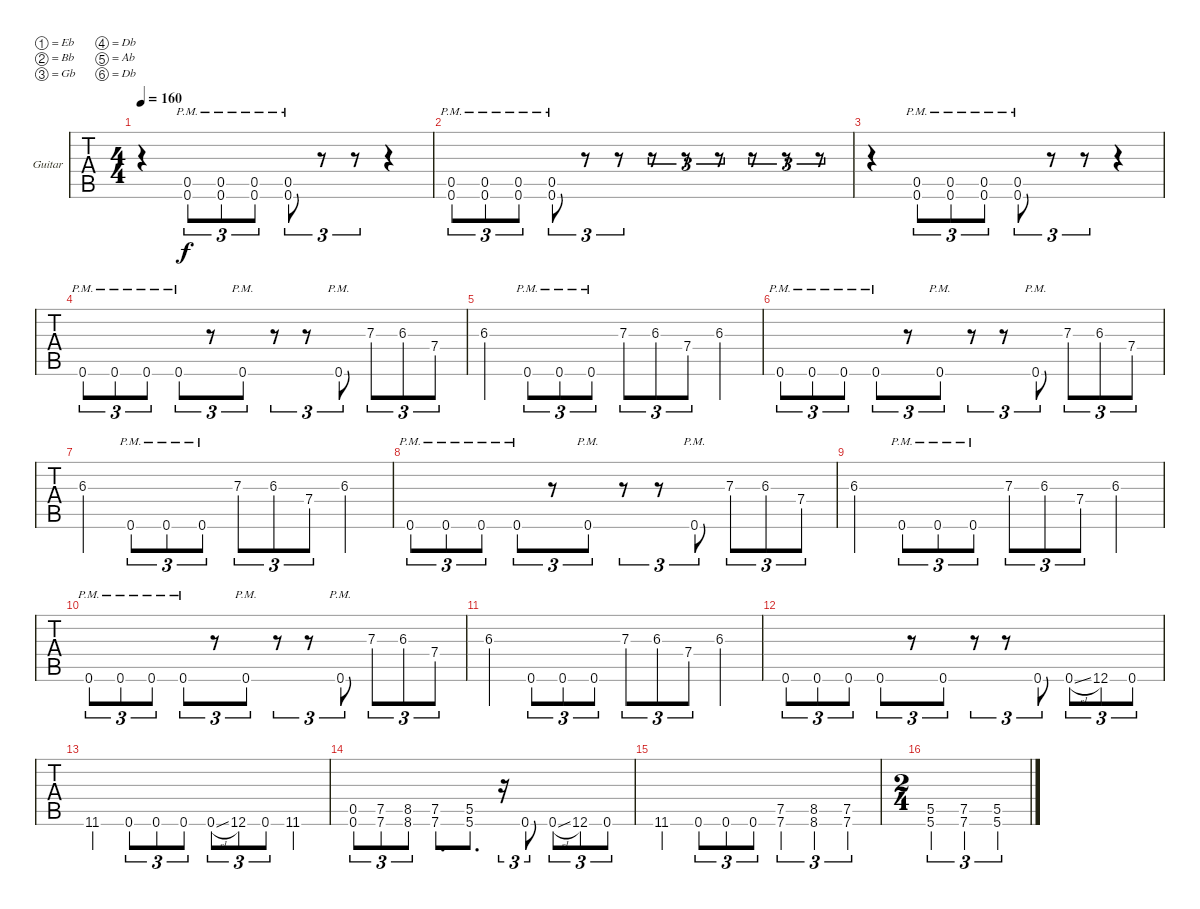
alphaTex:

\bracketExtendMode groupsimilarinstruments
\firstSystemTrackNameOrientation horizontal
\otherSystemsTrackNameOrientation horizontal
\track ("Felipe" "Guitar") {instrument distortionguitar}
\staff {tabs}
\tuning (Eb4 Bb3 Gb3 Db3 Ab2 Db2)
\ts (4 4)
\tempo 160
\clef g2
\ks c
r.4{dy f} (0.5{pm acc #} 0.6{pm acc #}).8{tu (3 2)} (0.5{pm acc #} 0.6{pm acc #}).8{tu (3 2)} (0.5{pm acc #} 0.6{pm acc #}).8{tu (3 2)} (0.5{pm acc #} 0.6{pm acc #}).8{tu (3 2)} r.8{tu (3 2)} r.8{tu (3 2)} r.4 |
(0.5{pm acc #} 0.6{pm acc #}).8{tu (3 2)} (0.5{pm acc #} 0.6{pm acc #}).8{tu (3 2)} (0.5{pm acc #} 0.6{pm acc #}).8{tu (3 2)} (0.5{pm acc #} 0.6{pm acc #}).8{tu (3 2)} r.8{tu (3 2)} r.8{tu (3 2)} r.8{tu (3 2)} r.8{tu (3 2)} r.8{tu (3 2)} r.8{tu (3 2)} r.8{tu (3 2)} r.8{tu (3 2)} |
r.4 (0.5{pm acc #} 0.6{pm acc #}).8{tu (3 2)} (0.5{pm acc #} 0.6{pm acc #}).8{tu (3 2)} (0.5{pm acc #} 0.6{pm acc #}).8{tu (3 2)} (0.5{pm acc #} 0.6{pm acc #}).8{tu (3 2)} r.8{tu (3 2)} r.8{tu (3 2)} r.4 |
0.6{pm acc #}.8{tu (3 2)} 0.6{pm acc #}.8{tu (3 2)} 0.6{pm acc #}.8{tu (3 2)} 0.6{pm acc #}.8{tu (3 2)} r.8{tu (3 2)} 0.6{pm acc #}.8{tu (3 2)} r.8{tu (3 2)} r.8{tu (3 2)} 0.6{pm acc #}.8{tu (3 2)} 7.3{acc #}.8{tu (3 2)} 6.3.8{tu (3 2)} 7.4{acc #}.8{tu (3 2)} |
6.3.4 0.6{pm acc #}.8{tu (3 2)} 0.6{pm acc #}.8{tu (3 2)} 0.6{pm acc #}.8{tu (3 2)} 7.3{acc #}.8{tu (3 2)} 6.3.8{tu (3 2)} 7.4{acc #}.8{tu (3 2)} 6.3.4 |
0.6{pm acc #}.8{tu (3 2)} 0.6{pm acc #}.8{tu (3 2)} 0.6{pm acc #}.8{tu (3 2)} 0.6{pm acc #}.8{tu (3 2)} r.8{tu (3 2)} 0.6{pm acc #}.8{tu (3 2)} r.8{tu (3 2)} r.8{tu (3 2)} 0.6{pm acc #}.8{tu (3 2)} 7.3{acc #}.8{tu (3 2)} 6.3.8{tu (3 2)} 7.4{acc #}.8{tu (3 2)} |
6.3.4 0.6{pm acc #}.8{tu (3 2)} 0.6{pm acc #}.8{tu (3 2)} 0.6{pm acc #}.8{tu (3 2)} 7.3{acc #}.8{tu (3 2)} 6.3.8{tu (3 2)} 7.4{acc #}.8{tu (3 2)} 6.3.4 |
0.6{pm acc #}.8{tu (3 2)} 0.6{pm acc #}.8{tu (3 2)} 0.6{pm acc #}.8{tu (3 2)} 0.6{pm acc #}.8{tu (3 2)} r.8{tu (3 2)} 0.6{pm acc #}.8{tu (3 2)} r.8{tu (3 2)} r.8{tu (3 2)} 0.6{pm acc #}.8{tu (3 2)} 7.3{acc #}.8{tu (3 2)} 6.3.8{tu (3 2)} 7.4{acc #}.8{tu (3 2)} |
6.3.4 0.6{pm acc #}.8{tu (3 2)} 0.6{pm acc #}.8{tu (3 2)} 0.6{pm acc #}.8{tu (3 2)} 7.3{acc #}.8{tu (3 2)} 6.3.8{tu (3 2)} 7.4{acc #}.8{tu (3 2)} 6.3.4 |
0.6{pm acc #}.8{tu (3 2)} 0.6{pm acc #}.8{tu (3 2)} 0.6{pm acc #}.8{tu (3 2)} 0.6{pm acc #}.8{tu (3 2)} r.8{tu (3 2)} 0.6{pm acc #}.8{tu (3 2)} r.8{tu (3 2)} r.8{tu (3 2)} 0.6{pm acc #}.8{tu (3 2)} 7.3{acc #}.8{tu (3 2)} 6.3.8{tu (3 2)} 7.4{acc #}.8{tu (3 2)} |
6.3.4 0.6{acc #}.8{tu (3 2)} 0.6{acc #}.8{tu (3 2)} 0.6{acc #}.8{tu (3 2)} 7.3{acc #}.8{tu (3 2)} 6.3.8{tu (3 2)} 7.4{acc #}.8{tu (3 2)} 6.3.4 |
0.6{acc #}.8{tu (3 2)} 0.6{acc #}.8{tu (3 2)} 0.6{acc #}.8{tu (3 2)} 0.6{acc #}.8{tu (3 2)} r.8{tu (3 2)} 0.6{acc #}.8{tu (3 2)} r.8{tu (3 2)} r.8{tu (3 2)} 0.6{acc #}.8{tu (3 2)} 0.6{sl acc #}.8{tu (3 2)} 12.6{acc #}.8{tu (3 2)} 0.6{acc #}.8{tu (3 2)} |
11.6.4 0.6{acc #}.8{tu (3 2)} 0.6{acc #}.8{tu (3 2)} 0.6{acc #}.8{tu (3 2)} 0.6{sl acc #}.8{tu (3 2)} 12.6{acc #}.8{tu (3 2)} 0.6{acc #}.8{tu (3 2)} 11.6.4 |
(0.6{acc #} 0.5{acc #}).8{tu (3 2)} (7.6{acc #} 7.5{acc #}).8{tu (3 2)} (8.6 8.5).8{tu (3 2)} (7.6{acc #} 7.5{acc #}).8{d} (5.6{acc #} 5.5{acc #}).8{d} r.16{tu (3 2)} 0.6{acc #}.8{tu (3 2)} 0.6{sl acc #}.8{tu (3 2)} 12.6{acc #}.8{tu (3 2)} 0.6{acc #}.8{tu (3 2)} |
11.6.4 0.6{acc #}.8{tu (3 2)} 0.6{acc #}.8{tu (3 2)} 0.6{acc #}.8{tu (3 2)} (7.6{acc #} 7.5{acc #}).4{tu (3 2)} (8.6 8.5).4{tu (3 2)} (7.6{acc #} 7.5{acc #}).4{tu (3 2)} |
\ts (2 4)
\beaming (8 2 2)
(5.6{acc #} 5.5{acc #}).4{tu (3 2)} (7.6{acc #} 7.5{acc #}).4{tu (3 2)} (5.6{acc #} 5.5{acc #}).4{tu (3 2)}
